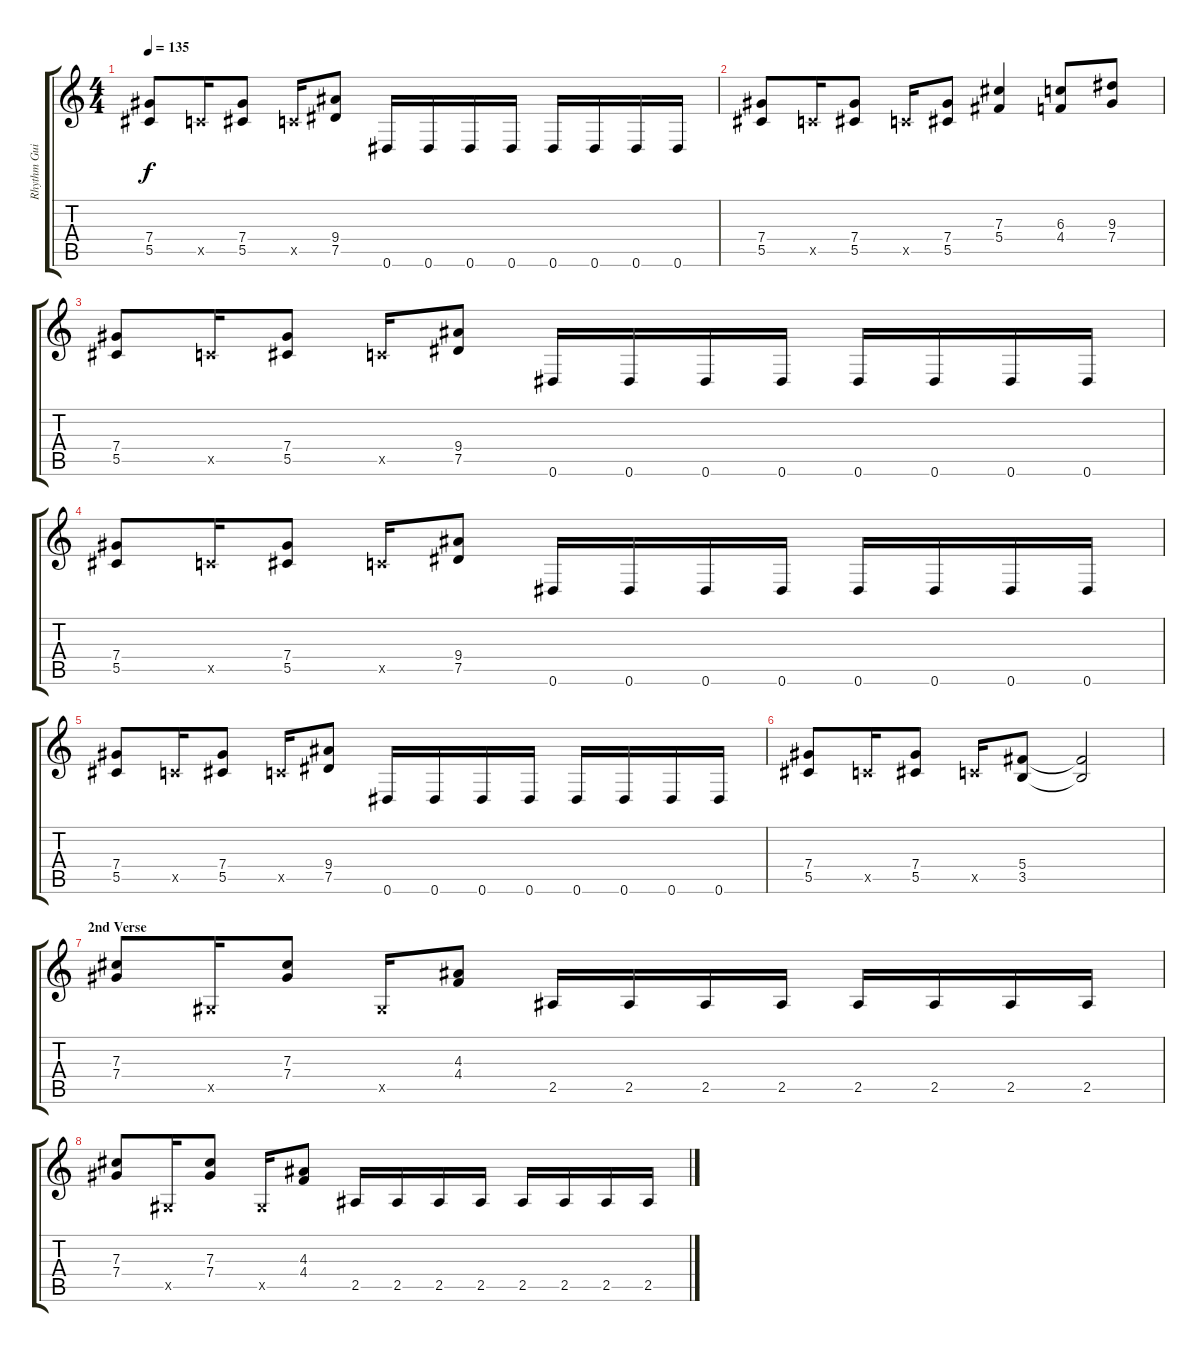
\track ("Rhythm Guitar" "Rhythm Gui") {instrument distortionguitar}
\staff {score tabs}
\tuning (Eb4 Bb3 Gb3 Db3 Ab2 Eb2) {hide}
\ts (4 4)
\tempo 135
\clef g2
\ks c
(7.4 5.5).8{dy f} 4.5{x}.16 (7.4 5.5).8 4.5{x}.16 (9.4 7.5).8 0.6.16 0.6.16 0.6.16 0.6.16 0.6.16 0.6.16 0.6.16 0.6.16 |
(7.4 5.5).8 4.5{x}.16 (7.4 5.5).8 4.5{x}.16 (7.4 5.5).8 (7.3 5.4).4 (6.3 4.4).8 (9.3 7.4).8 |
(7.4 5.5).8 4.5{x}.16 (7.4 5.5).8 4.5{x}.16 (9.4 7.5).8 0.6.16 0.6.16 0.6.16 0.6.16 0.6.16 0.6.16 0.6.16 0.6.16 |
(7.4 5.5).8 4.5{x}.16 (7.4 5.5).8 4.5{x}.16 (9.4 7.5).8 0.6.16 0.6.16 0.6.16 0.6.16 0.6.16 0.6.16 0.6.16 0.6.16 |
(7.4 5.5).8 4.5{x}.16 (7.4 5.5).8 4.5{x}.16 (9.4 7.5).8 0.6.16 0.6.16 0.6.16 0.6.16 0.6.16 0.6.16 0.6.16 0.6.16 |
(7.4 5.5).8 4.5{x}.16 (7.4 5.5).8 4.5{x}.16 (5.4 3.5).8 (5.4{t} 3.5{t}).2 |
\section ("" "2nd Verse")
(7.3 7.4).8 0.5{x}.16 (7.3 7.4).8 0.5{x}.16 (4.3 4.4).8 2.5.16 2.5.16 2.5.16 2.5.16 2.5.16 2.5.16 2.5.16 2.5.16 |
(7.3 7.4).8 0.5{x}.16 (7.3 7.4).8 0.5{x}.16 (4.3 4.4).8 2.5.16 2.5.16 2.5.16 2.5.16 2.5.16 2.5.16 2.5.16 2.5.16
